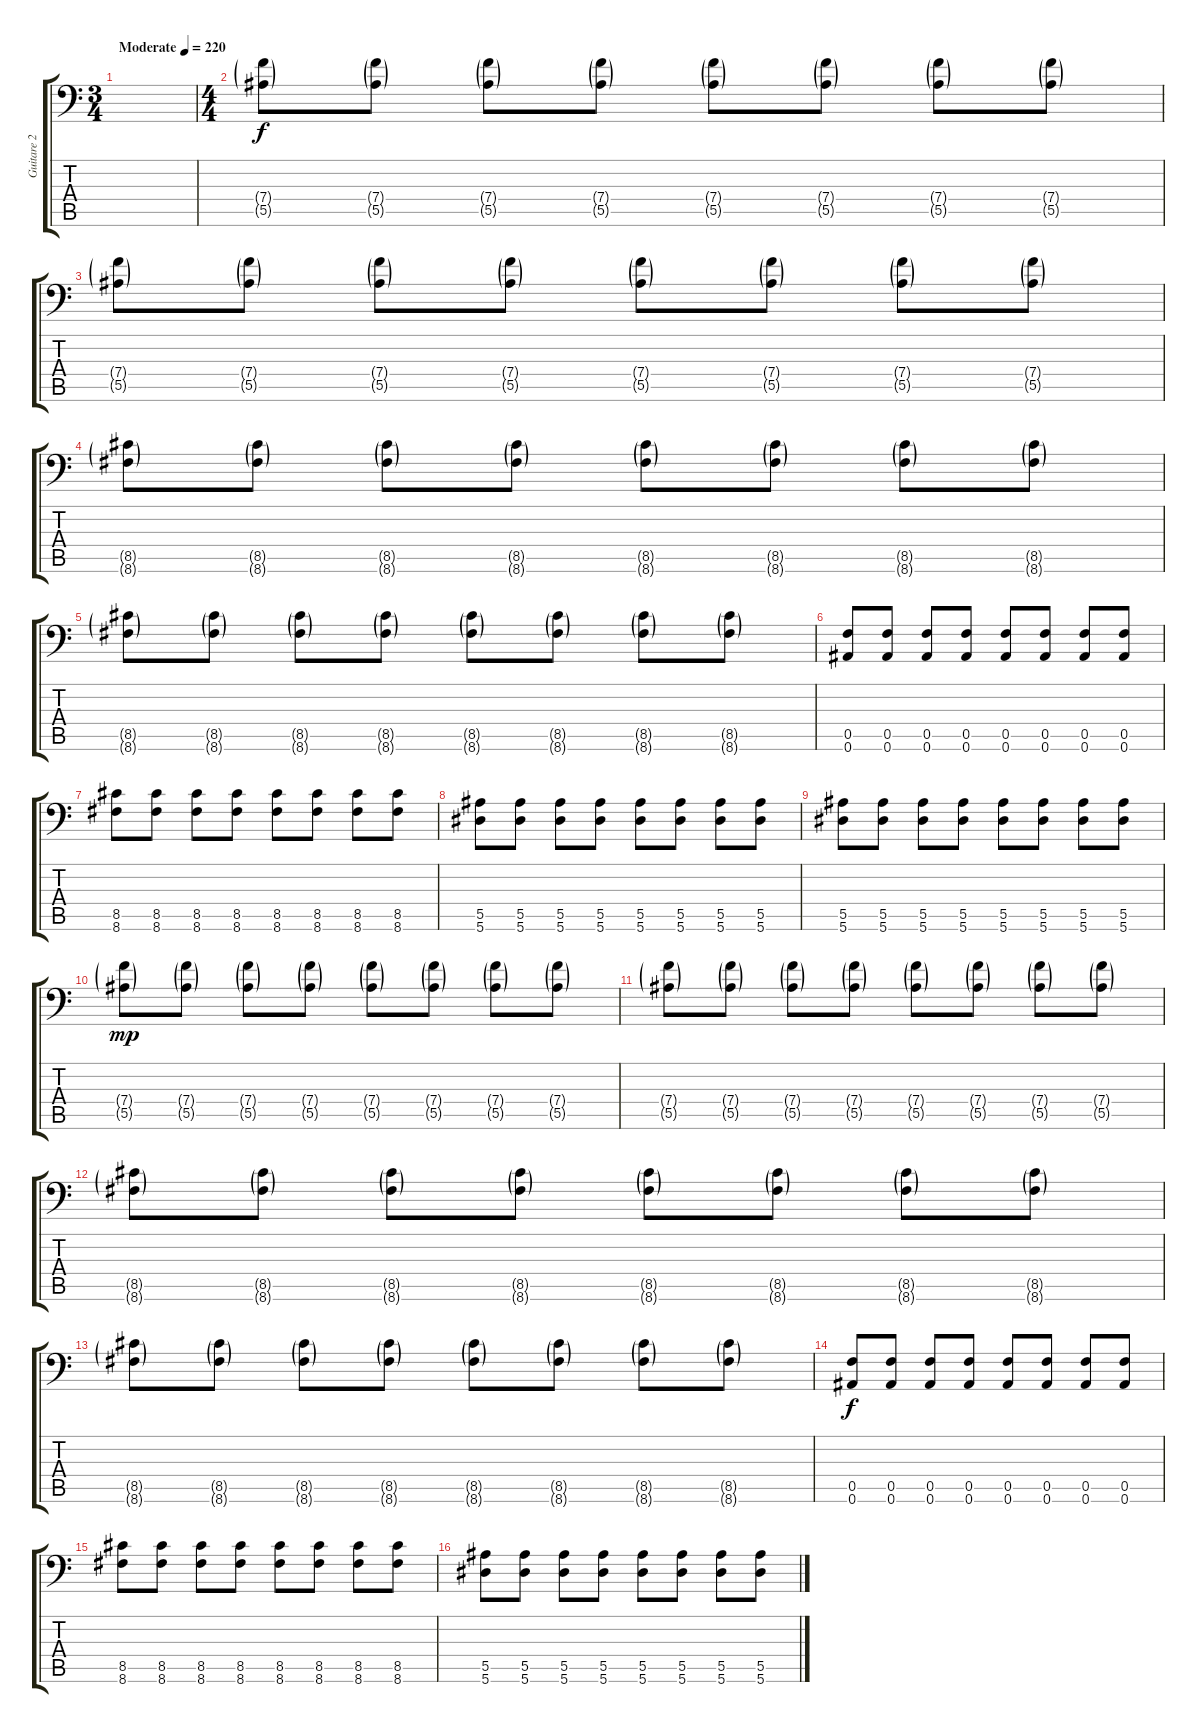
\track ("Guitare 2" "Guitare 2") {instrument distortionguitar}
\staff {score tabs}
\tuning (C4 G3 Eb3 Bb2 F2 Bb1) {hide}
\ts (3 4)
\tempo (220 "Moderate")
\clef f4
\ks c
|
\ts (4 4)
(7.4{g} 5.5{g}).8 (7.4{g} 5.5{g}).8 (7.4{g} 5.5{g}).8 (7.4{g} 5.5{g}).8 (7.4{g} 5.5{g}).8 (7.4{g} 5.5{g}).8 (7.4{g} 5.5{g}).8 (7.4{g} 5.5{g}).8 |
(7.4{g} 5.5{g}).8 (7.4{g} 5.5{g}).8 (7.4{g} 5.5{g}).8 (7.4{g} 5.5{g}).8 (7.4{g} 5.5{g}).8 (7.4{g} 5.5{g}).8 (7.4{g} 5.5{g}).8 (7.4{g} 5.5{g}).8 |
(8.5{g} 8.6{g}).8 (8.5{g} 8.6{g}).8 (8.5{g} 8.6{g}).8 (8.5{g} 8.6{g}).8 (8.5{g} 8.6{g}).8 (8.5{g} 8.6{g}).8 (8.5{g} 8.6{g}).8 (8.5{g} 8.6{g}).8 |
(8.5{g} 8.6{g}).8 (8.5{g} 8.6{g}).8 (8.5{g} 8.6{g}).8 (8.5{g} 8.6{g}).8 (8.5{g} 8.6{g}).8 (8.5{g} 8.6{g}).8 (8.5{g} 8.6{g}).8 (8.5{g} 8.6{g}).8 |
(0.5 0.6).8{dy f} (0.5 0.6).8 (0.5 0.6).8 (0.5 0.6).8 (0.5 0.6).8 (0.5 0.6).8 (0.5 0.6).8 (0.5 0.6).8 |
(8.5 8.6).8 (8.5 8.6).8 (8.5 8.6).8 (8.5 8.6).8 (8.5 8.6).8 (8.5 8.6).8 (8.5 8.6).8 (8.5 8.6).8 |
(5.5 5.6).8 (5.5 5.6).8 (5.5 5.6).8 (5.5 5.6).8 (5.5 5.6).8 (5.5 5.6).8 (5.5 5.6).8 (5.5 5.6).8 |
(5.5 5.6).8 (5.5 5.6).8 (5.5 5.6).8 (5.5 5.6).8 (5.5 5.6).8 (5.5 5.6).8 (5.5 5.6).8 (5.5 5.6).8 |
(7.4{g} 5.5{g}).8{dy mp} (7.4{g} 5.5{g}).8 (7.4{g} 5.5{g}).8 (7.4{g} 5.5{g}).8 (7.4{g} 5.5{g}).8 (7.4{g} 5.5{g}).8 (7.4{g} 5.5{g}).8 (7.4{g} 5.5{g}).8 |
(7.4{g} 5.5{g}).8 (7.4{g} 5.5{g}).8 (7.4{g} 5.5{g}).8 (7.4{g} 5.5{g}).8 (7.4{g} 5.5{g}).8 (7.4{g} 5.5{g}).8 (7.4{g} 5.5{g}).8 (7.4{g} 5.5{g}).8 |
(8.5{g} 8.6{g}).8 (8.5{g} 8.6{g}).8 (8.5{g} 8.6{g}).8 (8.5{g} 8.6{g}).8 (8.5{g} 8.6{g}).8 (8.5{g} 8.6{g}).8 (8.5{g} 8.6{g}).8 (8.5{g} 8.6{g}).8 |
(8.5{g} 8.6{g}).8 (8.5{g} 8.6{g}).8 (8.5{g} 8.6{g}).8 (8.5{g} 8.6{g}).8 (8.5{g} 8.6{g}).8 (8.5{g} 8.6{g}).8 (8.5{g} 8.6{g}).8 (8.5{g} 8.6{g}).8 |
(0.5 0.6).8{dy f} (0.5 0.6).8 (0.5 0.6).8 (0.5 0.6).8 (0.5 0.6).8 (0.5 0.6).8 (0.5 0.6).8 (0.5 0.6).8 |
(8.5 8.6).8 (8.5 8.6).8 (8.5 8.6).8 (8.5 8.6).8 (8.5 8.6).8 (8.5 8.6).8 (8.5 8.6).8 (8.5 8.6).8 |
(5.5 5.6).8 (5.5 5.6).8 (5.5 5.6).8 (5.5 5.6).8 (5.5 5.6).8 (5.5 5.6).8 (5.5 5.6).8 (5.5 5.6).8
